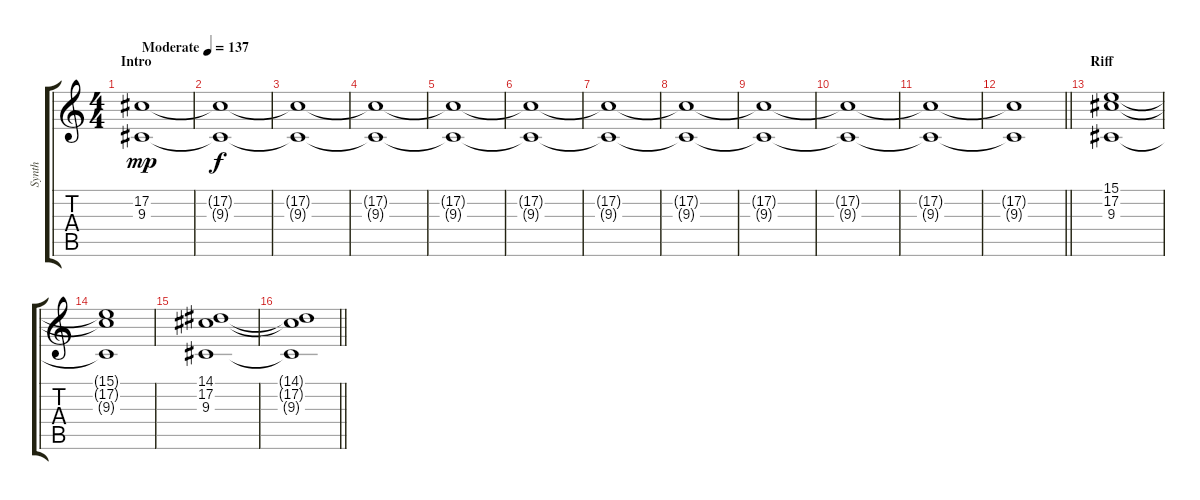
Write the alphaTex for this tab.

\track ("Synth" "Synth") {instrument pad2warm}
\staff {score tabs}
\tuning (Db4 Ab3 E3 B2 Gb2 B1) {hide}
\ts (4 4)
\section ("" "Intro")
\tempo (137 "Moderate")
\clef g2
\ks c
(17.2 9.3).1{dy mp instrument pad2warm} |
(17.2{t} 9.3{t}).1{dy f} |
(17.2{t} 9.3{t}).1 |
(17.2{t} 9.3{t}).1 |
(17.2{t} 9.3{t}).1 |
(17.2{t} 9.3{t}).1 |
(17.2{t} 9.3{t}).1 |
(17.2{t} 9.3{t}).1 |
(17.2{t} 9.3{t}).1 |
(17.2{t} 9.3{t}).1 |
(17.2{t} 9.3{t}).1 |
\barLineRight lightlight
(17.2{t} 9.3{t}).1 |
\section ("" "Riff")
(15.1 17.2 9.3).1 |
(15.1{t} 17.2{t} 9.3{t}).1 |
(14.1 17.2 9.3).1 |
\barLineRight lightlight
(14.1{t} 17.2{t} 9.3{t}).1
